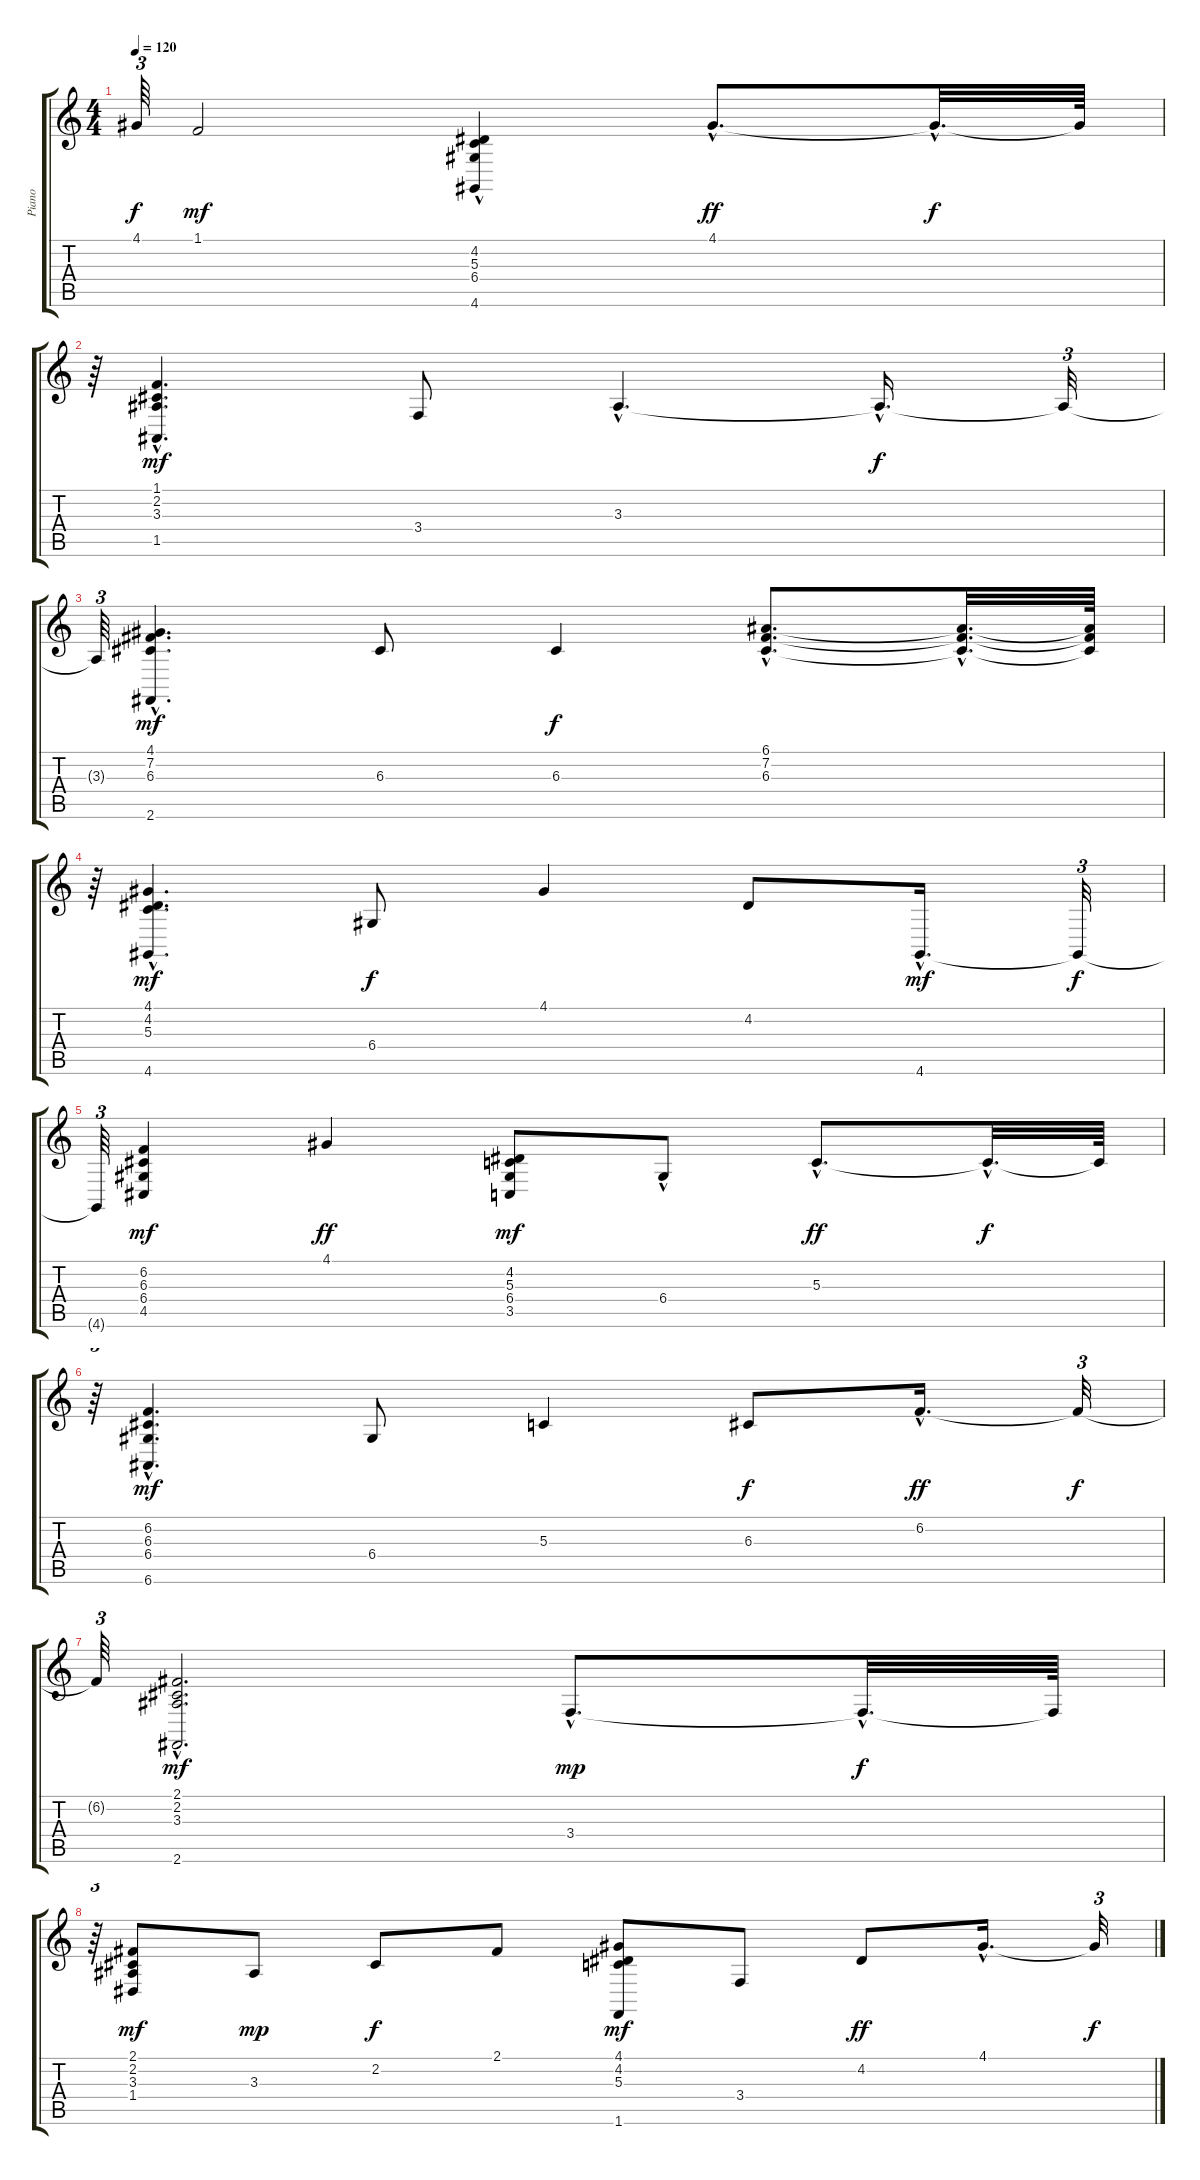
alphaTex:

\track ("Piano" "Piano") {instrument acousticgrandpiano}
\staff {score tabs}
\tuning (E4 B3 G3 D3 A2 E2) {hide}
\ts (4 4)
\tempo 120
\clef g2
\ks c
4.1{t}.64{tu (3 2) dy f} 1.1.2{dy mf} (4.2 5.3 6.4 4.6{hac}).4 4.1{hac}.8{d dy ff} 4.1{hac t}.32{d dy f} 4.1{t}.64 |
r.64{tu (3 2)} (1.1 2.2 3.3 1.5{hac}).4{d dy mf} 3.4.8 3.3{hac}.4{d} 3.3{hac t}.16{d dy f} 3.3{t}.32{tu (3 2)} |
3.3{t}.64{tu (3 2)} (4.1{hac} 7.2{hac} 6.3{hac} 2.6{hac}).4{d dy mf} 6.3.8 6.3.4{dy f} (6.1{hac} 7.2{hac} 6.3{hac}).8{d} (6.1{hac t} 7.2{hac t} 6.3{hac t}).32{d} (6.1{t} 7.2{t} 6.3{t}).64 |
r.64{tu (3 2)} (4.1{hac} 4.2{hac} 5.3{hac} 4.6{hac}).4{d dy mf} 6.4.8{dy f} 4.1.4 4.2.8 4.6{hac}.16{d dy mf} 4.6{t}.32{tu (3 2) dy f} |
4.6{t}.64{tu (3 2)} (6.2 6.3 6.4 4.5).4{dy mf} 4.1.4{dy ff} (4.2 5.3 6.4 3.5).8{dy mf} 6.4{hac}.8 5.3{hac}.8{d dy ff} 5.3{hac t}.32{d dy f} 5.3{t}.64 |
r.64{tu (3 2)} (6.2{hac} 6.3{hac} 6.4{hac} 6.6{hac}).4{d dy mf} 6.4.8 5.3.4 6.3.8{dy f} 6.2{hac}.16{d dy ff} 6.2{t}.32{tu (3 2) dy f} |
6.2{t}.64{tu (3 2)} (2.1 2.2 3.3 2.6{hac}).2{d dy mf} 3.4{hac}.8{d dy mp} 3.4{hac t}.32{d dy f} 3.4{t}.64 |
r.64{tu (3 2)} (2.1 2.2 3.3 1.4).8{dy mf} 3.3.8{dy mp} 2.2.8{dy f} 2.1.8 (4.1 4.2 5.3 1.6).8{dy mf} 3.4.8 4.2.8{dy ff} 4.1{hac}.16{d} 4.1{t}.32{tu (3 2) dy f}
